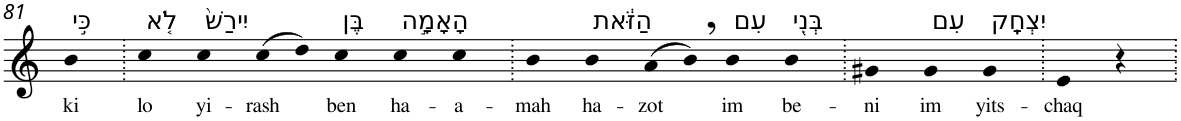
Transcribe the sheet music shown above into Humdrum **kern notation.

**kern	**text
*part1	*part1
*staff1	*staff1
*I"Piano	*
*I'Pno	*
!!LO:PB:g=z
*clefG2	*
*k[]	*
=81	=81
!LO:TX:a:t=כִּ֣י	!
!	!LO:LY:b
4b	ki
=82.	=82.
!LO:TX:a:t=לֹ֤א	!
!	!LO:LY:b
4cc	lo
!LO:TX:a:t=יִירַשׁ֙	!
!	!LO:LY:b
4cc	yi-
!	!LO:LY:b
(>8cc	-rash
8dd)	.
!LO:TX:a:t=בֶּן	!
!	!LO:LY:b
4cc	ben
!LO:TX:a:t=הָאָמָ֣ה	!
!	!LO:LY:b
4cc	ha-
!	!LO:LY:b
4cc	-a-
=83.	=83.
!	!LO:LY:b
4b	-mah
!LO:TX:a:t=הַזֹּ֔את	!
!	!LO:LY:b
4b	ha-
!	!LO:LY:b
(>8a	-zot
8b,)	.
!LO:TX:a:t=עִם	!
!	!LO:LY:b
4b	im
!LO:TX:a:t=בְּנִ֖י	!
!	!LO:LY:b
4b	be-
=84.	=84.
!	!LO:LY:b
4g#X	-ni
!LO:TX:a:t=עִם	!
!	!LO:LY:b
4g#	im
!LO:TX:a:t=יִצְחָֽק	!
!	!LO:LY:b
4g#	yits-
=85.	=85.
!	!LO:LY:b
4e	-chaq
4r	.
=.	=.
*-	*-
